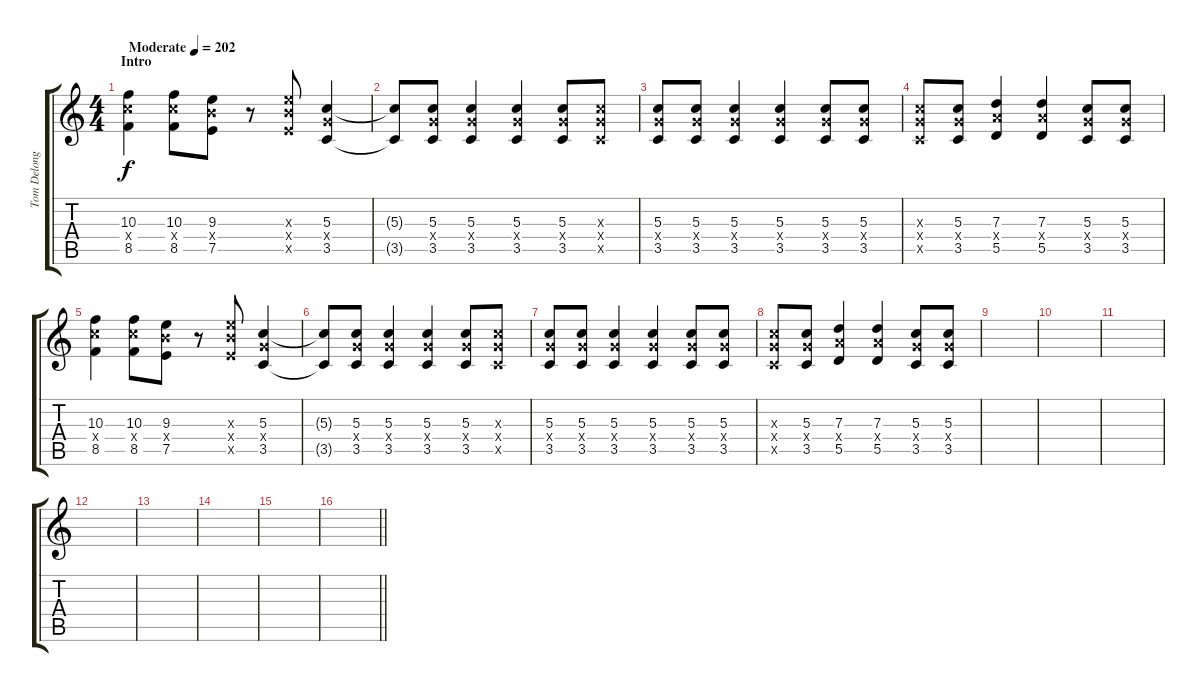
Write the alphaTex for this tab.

\track ("Tom Delonge - Guitar" "Tom Delong") {instrument acousticguitarsteel}
\staff {score tabs}
\tuning (E4 B3 G3 D3 A2 E2) {hide}
\ts (4 4)
\section ("" "Intro")
\tempo (202 "Moderate")
\clef g2
\ks c
(10.3 10.4{x} 8.5).4{dy f instrument acousticguitarsteel} (10.3 10.4{x} 8.5).8 (9.3 9.4{x} 7.5).8 r.8 (9.3{x} 9.4{x} 7.5{x}).8 (5.3 5.4{x} 3.5).4 |
(5.3{t} 3.5{t}).8 (5.3 5.4{x} 3.5).8 (5.3 5.4{x} 3.5).4 (5.3 5.4{x} 3.5).4 (5.3 5.4{x} 3.5).8 (5.3{x} 5.4{x} 3.5{x}).8 |
(5.3 5.4{x} 3.5).8 (5.3 5.4{x} 3.5).8 (5.3 5.4{x} 3.5).4 (5.3 5.4{x} 3.5).4 (5.3 5.4{x} 3.5).8 (5.3 5.4{x} 3.5).8 |
(5.3{x} 5.4{x} 3.5{x}).8 (5.3 5.4{x} 3.5).8 (7.3 7.4{x} 5.5).4 (7.3 7.4{x} 5.5).4 (5.3 5.4{x} 3.5).8 (5.3 5.4{x} 3.5).8 |
(10.3 10.4{x} 8.5).4 (10.3 10.4{x} 8.5).8 (9.3 9.4{x} 7.5).8 r.8 (9.3{x} 9.4{x} 7.5{x}).8 (5.3 5.4{x} 3.5).4 |
(5.3{t} 3.5{t}).8 (5.3 5.4{x} 3.5).8 (5.3 5.4{x} 3.5).4 (5.3 5.4{x} 3.5).4 (5.3 5.4{x} 3.5).8 (5.3{x} 5.4{x} 3.5{x}).8 |
(5.3 5.4{x} 3.5).8 (5.3 5.4{x} 3.5).8 (5.3 5.4{x} 3.5).4 (5.3 5.4{x} 3.5).4 (5.3 5.4{x} 3.5).8 (5.3 5.4{x} 3.5).8 |
(5.3{x} 5.4{x} 3.5{x}).8 (5.3 5.4{x} 3.5).8 (7.3 7.4{x} 5.5).4 (7.3 7.4{x} 5.5).4 (5.3 5.4{x} 3.5).8 (5.3 5.4{x} 3.5).8 |
|
|
|
|
|
|
|
\barLineRight lightlight
